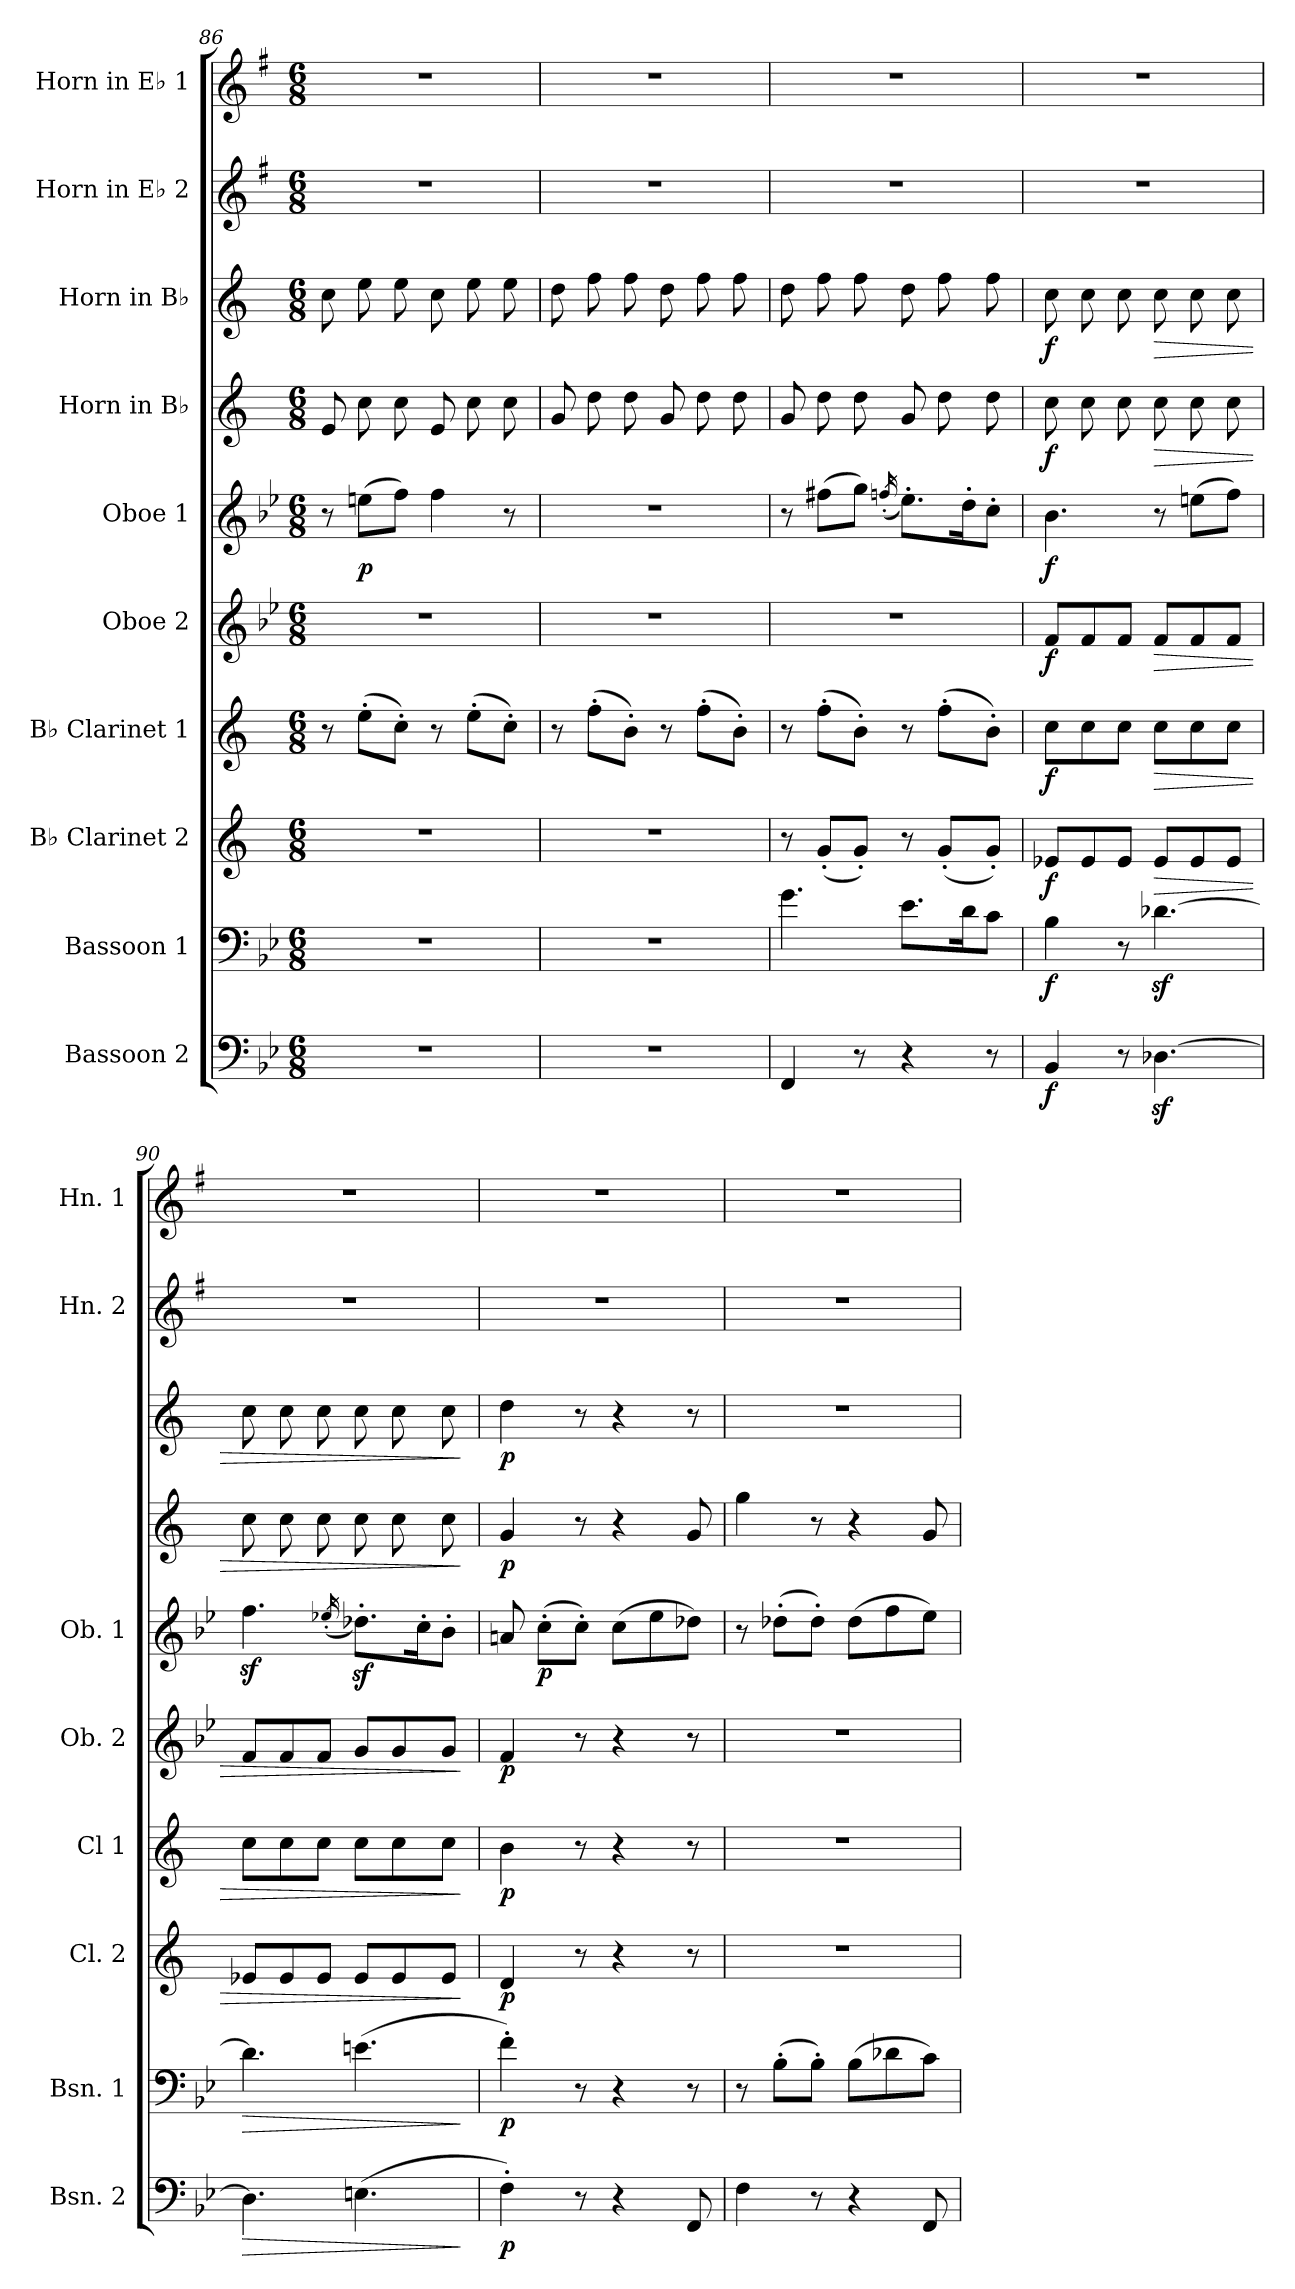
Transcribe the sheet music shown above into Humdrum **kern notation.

**kern	**dynam	**kern	**dynam	**kern	**dynam	**kern	**dynam	**kern	**dynam	**kern	**dynam	**kern	**dynam	**kern	**dynam	**kern	**kern
*part10	*part10	*part9	*part9	*part8	*part8	*part7	*part7	*part6	*part6	*part5	*part5	*part4	*part4	*part3	*part3	*part2	*part1
*staff10	*staff10	*staff9	*staff9	*staff8	*staff8	*staff7	*staff7	*staff6	*staff6	*staff5	*staff5	*staff4	*staff4	*staff3	*staff3	*staff2	*staff1
*I"Bassoon 2	*	*I"Bassoon 1	*	*I"B♭ Clarinet 2	*	*I"B♭ Clarinet 1	*	*I"Oboe 2	*	*I"Oboe 1	*	*I"Horn in B♭	*	*I"Horn in B♭	*	*I"Horn in E♭ 2	*I"Horn in E♭ 1
*I'Bsn. 2	*	*I'Bsn. 1	*	*I'Cl. 2	*	*I'Cl 1	*	*I'Ob. 2	*	*I'Ob. 1	*	*	*	*	*	*I'Hn. 2	*I'Hn. 1
*clefF4	*	*clefF4	*	*clefG2	*	*clefG2	*	*clefG2	*	*clefG2	*	*clefG2	*	*clefG2	*	*clefG2	*clefG2
*	*	*	*	*ITrd1c2	*	*ITrd1c2	*	*	*	*	*	*ITrd1c2	*	*ITrd1c2	*	*ITrd5c9	*ITrd5c9
*k[b-e-]	*	*k[b-e-]	*	*k[b-e-]	*	*k[b-e-]	*	*k[b-e-]	*	*k[b-e-]	*	*k[b-e-]	*	*k[b-e-]	*	*k[b-e-]	*k[b-e-]
*M6/8	*	*M6/8	*	*M6/8	*	*M6/8	*	*M6/8	*	*M6/8	*	*M6/8	*	*M6/8	*	*M6/8	*M6/8
=86	=86	=86	=86	=86	=86	=86	=86	=86	=86	=86	=86	=86	=86	=86	=86	=86	=86
2.r	.	2.r	.	2.r	.	8r	.	2.r	.	8r	.	8d/	.	8b-\	.	2.r	2.r
!	!	!	!	!	!	!	!	!	!	!	!LO:DY:b	!	!	!	!	!	!
.	.	.	.	.	.	(>8dd'\L	.	.	.	(>8een\L	p	8b-\	.	8dd\	.	.	.
.	.	.	.	.	.	8b-'\J)	.	.	.	8ff\J)	.	8b-\	.	8dd\	.	.	.
.	.	.	.	.	.	8r	.	.	.	4ff\	.	8d/	.	8b-\	.	.	.
.	.	.	.	.	.	(>8dd'\L	.	.	.	.	.	8b-\	.	8dd\	.	.	.
.	.	.	.	.	.	8b-'\J)	.	.	.	8r	.	8b-\	.	8dd\	.	.	.
=87	=87	=87	=87	=87	=87	=87	=87	=87	=87	=87	=87	=87	=87	=87	=87	=87	=87
2.r	.	2.r	.	2.r	.	8r	.	2.r	.	2.r	.	8f/	.	8cc\	.	2.r	2.r
.	.	.	.	.	.	(>8ee-'\L	.	.	.	.	.	8cc\	.	8ee-\	.	.	.
.	.	.	.	.	.	8a'\J)	.	.	.	.	.	8cc\	.	8ee-\	.	.	.
.	.	.	.	.	.	8r	.	.	.	.	.	8f/	.	8cc\	.	.	.
.	.	.	.	.	.	(>8ee-'\L	.	.	.	.	.	8cc\	.	8ee-\	.	.	.
.	.	.	.	.	.	8a'\J)	.	.	.	.	.	8cc\	.	8ee-\	.	.	.
=88	=88	=88	=88	=88	=88	=88	=88	=88	=88	=88	=88	=88	=88	=88	=88	=88	=88
4FF/	.	4.g\	.	8r	.	8r	.	2.r	.	8r	.	8f/	.	8cc\	.	2.r	2.r
.	.	.	.	(<8f'/L	.	(>8ee-'\L	.	.	.	(>8ff#X\L	.	8cc\	.	8ee-\	.	.	.
8r	.	.	.	8f'/J)	.	8a'\J)	.	.	.	8gg\J)	.	8cc\	.	8ee-\	.	.	.
.	.	.	.	.	.	.	.	.	.	(<16qffn'/	.	.	.	.	.	.	.
4r	.	8.e-\L	.	8r	.	8r	.	.	.	8.ee-'\L)	.	8f/	.	8cc\	.	.	.
.	.	.	.	(<8f'/L	.	(>8ee-'\L	.	.	.	.	.	8cc\	.	8ee-\	.	.	.
.	.	16d\K	.	.	.	.	.	.	.	16dd'\K	.	.	.	.	.	.	.
8r	.	8c\J	.	8f'/J)	.	8a'\J)	.	.	.	8cc'\J	.	8cc\	.	8ee-\	.	.	.
!!LO:PB:g=z
=89	=89	=89	=89	=89	=89	=89	=89	=89	=89	=89	=89	=89	=89	=89	=89	=89	=89
!	!LO:DY:b	!	!LO:DY:b	!	!LO:DY:b	!	!LO:DY:b	!	!LO:DY:b	!	!LO:DY:b	!	!LO:DY:b	!	!LO:DY:b	!	!
4BB-/	f	4B-\	f	8d-X/L	f	8b-\L	f	8f/L	f	4.b-\	f	8b-\	f	8b-\	f	2.r	2.r
.	.	.	.	8d-/	.	8b-\	.	8f/	.	.	.	8b-\	.	8b-\	.	.	.
8r	.	8r	.	8d-/J	.	8b-\J	.	8f/J	.	.	.	8b-\	.	8b-\	.	.	.
!	!	!	!	!	!LO:HP:b	!	!LO:HP:b	!	!LO:HP:b	!	!	!	!LO:HP:b	!	!LO:HP:b	!	!
[4.D-Xz<\	.	[4.d-Xz<\	.	8d-/L	>	8b-\L	>	8f/L	>	8r	.	8b-\	>	8b-\	>	.	.
.	.	.	.	8d-/	.	8b-\	.	8f/	.	(>8een\L	.	8b-\	.	8b-\	.	.	.
.	.	.	.	8d-/J	.	8b-\J	.	8f/J	.	8ff\J)	.	8b-\	.	8b-\	.	.	.
=90	=90	=90	=90	=90	=90	=90	=90	=90	=90	=90	=90	=90	=90	=90	=90	=90	=90
!	!LO:HP:b	!	!LO:HP:b	!	!	!	!	!	!	!	!	!	!	!	!	!	!
4.D-\]	>	4.d-\]	>	8d-X/L	.	8b-\L	.	8f/L	.	4.ffz<\	.	8b-\	.	8b-\	.	2.r	2.r
.	.	.	.	8d-/	.	8b-\	.	8f/	.	.	.	8b-\	.	8b-\	.	.	.
.	.	.	.	8d-/J	.	8b-\J	.	8f/J	.	.	.	8b-\	.	8b-\	.	.	.
.	.	.	.	.	.	.	.	.	.	(<16qee-X'/	.	.	.	.	.	.	.
(>4.En\	.	(>4.en\	.	8d-/L	.	8b-\L	.	8g/L	.	8.dd-Xz<'\L)	.	8b-\	.	8b-\	.	.	.
.	.	.	.	8d-/	.	8b-\	.	8g/	.	.	.	8b-\	.	8b-\	.	.	.
.	.	.	.	.	.	.	.	.	.	16cc'\K	.	.	.	.	.	.	.
.	.	.	.	8d-/J	.	8b-\J	.	8g/J	.	8b-'\J	.	8b-\	.	8b-\	.	.	.
.	]	.	]	.	]	.	]	.	]	.	.	.	]	.	]	.	.
=91	=91	=91	=91	=91	=91	=91	=91	=91	=91	=91	=91	=91	=91	=91	=91	=91	=91
!	!LO:DY:b	!	!LO:DY:b	!	!LO:DY:b	!	!LO:DY:b	!	!LO:DY:b	!	!	!	!LO:DY:b	!	!LO:DY:b	!	!
4F'\)	p	4f'\)	p	4c/	p	4a\	p	4f/	p	8an/	.	4f/	p	4cc\	p	2.r	2.r
!	!	!	!	!	!	!	!	!	!	!	!LO:DY:b	!	!	!	!	!	!
.	.	.	.	.	.	.	.	.	.	(>8cc'\L	p	.	.	.	.	.	.
8r	.	8r	.	8r	.	8r	.	8r	.	8cc'\J)	.	8r	.	8r	.	.	.
4r	.	4r	.	4r	.	4r	.	4r	.	(>8cc\L	.	4r	.	4r	.	.	.
.	.	.	.	.	.	.	.	.	.	8ee-\	.	.	.	.	.	.	.
8FF/	.	8r	.	8r	.	8r	.	8r	.	8dd-X\J)	.	8f/	.	8r	.	.	.
=92	=92	=92	=92	=92	=92	=92	=92	=92	=92	=92	=92	=92	=92	=92	=92	=92	=92
4F\	.	8r	.	2.r	.	2.r	.	2.r	.	8r	.	4ff\	.	2.r	.	2.r	2.r
.	.	(>8B-'\L	.	.	.	.	.	.	.	(>8dd-X'\L	.	.	.	.	.	.	.
8r	.	8B-'\J)	.	.	.	.	.	.	.	8dd-'\J)	.	8r	.	.	.	.	.
4r	.	(>8B-\L	.	.	.	.	.	.	.	(>8dd-\L	.	4r	.	.	.	.	.
.	.	8d-X\	.	.	.	.	.	.	.	8ff\	.	.	.	.	.	.	.
8FF/	.	8c\J)	.	.	.	.	.	.	.	8ee-\J)	.	8f/	.	.	.	.	.
=	=	=	=	=	=	=	=	=	=	=	=	=	=	=	=	=	=
*-	*-	*-	*-	*-	*-	*-	*-	*-	*-	*-	*-	*-	*-	*-	*-	*-	*-
